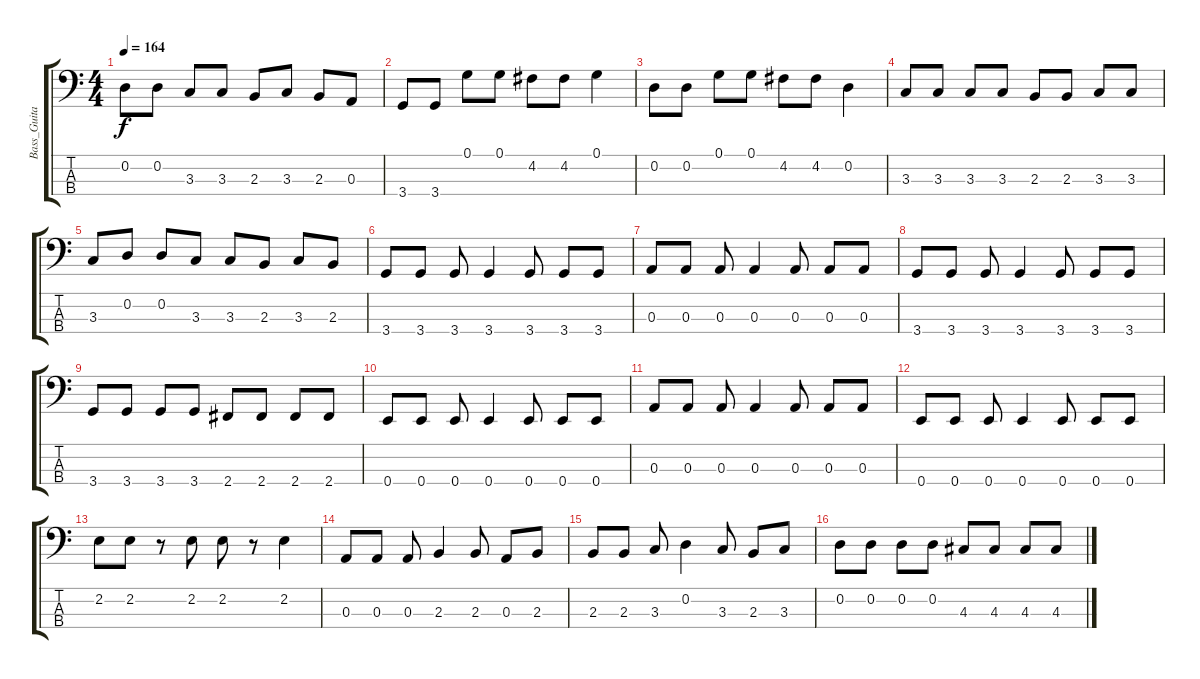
\track ("Bass_Guitar" "Bass_Guita") {instrument electricbassfinger}
\staff {score tabs}
\tuning (G2 D2 A1 E1) {hide}
\ts (4 4)
\tempo 164
\clef f4
\ks c
0.2.8{dy f} 0.2.8 3.3.8 3.3.8 2.3.8 3.3.8 2.3.8 0.3.8 |
3.4.8 3.4.8 0.1.8 0.1.8 4.2.8 4.2.8 0.1.4 |
0.2.8 0.2.8 0.1.8 0.1.8 4.2.8 4.2.8 0.2.4 |
3.3.8 3.3.8 3.3.8 3.3.8 2.3.8 2.3.8 3.3.8 3.3.8 |
3.3.8 0.2.8 0.2.8 3.3.8 3.3.8 2.3.8 3.3.8 2.3.8 |
3.4.8 3.4.8 3.4.8 3.4.4 3.4.8 3.4.8 3.4.8 |
0.3.8 0.3.8 0.3.8 0.3.4 0.3.8 0.3.8 0.3.8 |
3.4.8 3.4.8 3.4.8 3.4.4 3.4.8 3.4.8 3.4.8 |
3.4.8 3.4.8 3.4.8 3.4.8 2.4.8 2.4.8 2.4.8 2.4.8 |
0.4.8 0.4.8 0.4.8 0.4.4 0.4.8 0.4.8 0.4.8 |
0.3.8 0.3.8 0.3.8 0.3.4 0.3.8 0.3.8 0.3.8 |
0.4.8 0.4.8 0.4.8 0.4.4 0.4.8 0.4.8 0.4.8 |
2.2.8 2.2.8 r.8 2.2.8 2.2.8 r.8 2.2.4 |
0.3.8 0.3.8 0.3.8 2.3.4 2.3.8 0.3.8 2.3.8 |
2.3.8 2.3.8 3.3.8 0.2.4 3.3.8 2.3.8 3.3.8 |
0.2.8 0.2.8 0.2.8 0.2.8 4.3.8 4.3.8 4.3.8 4.3.8
